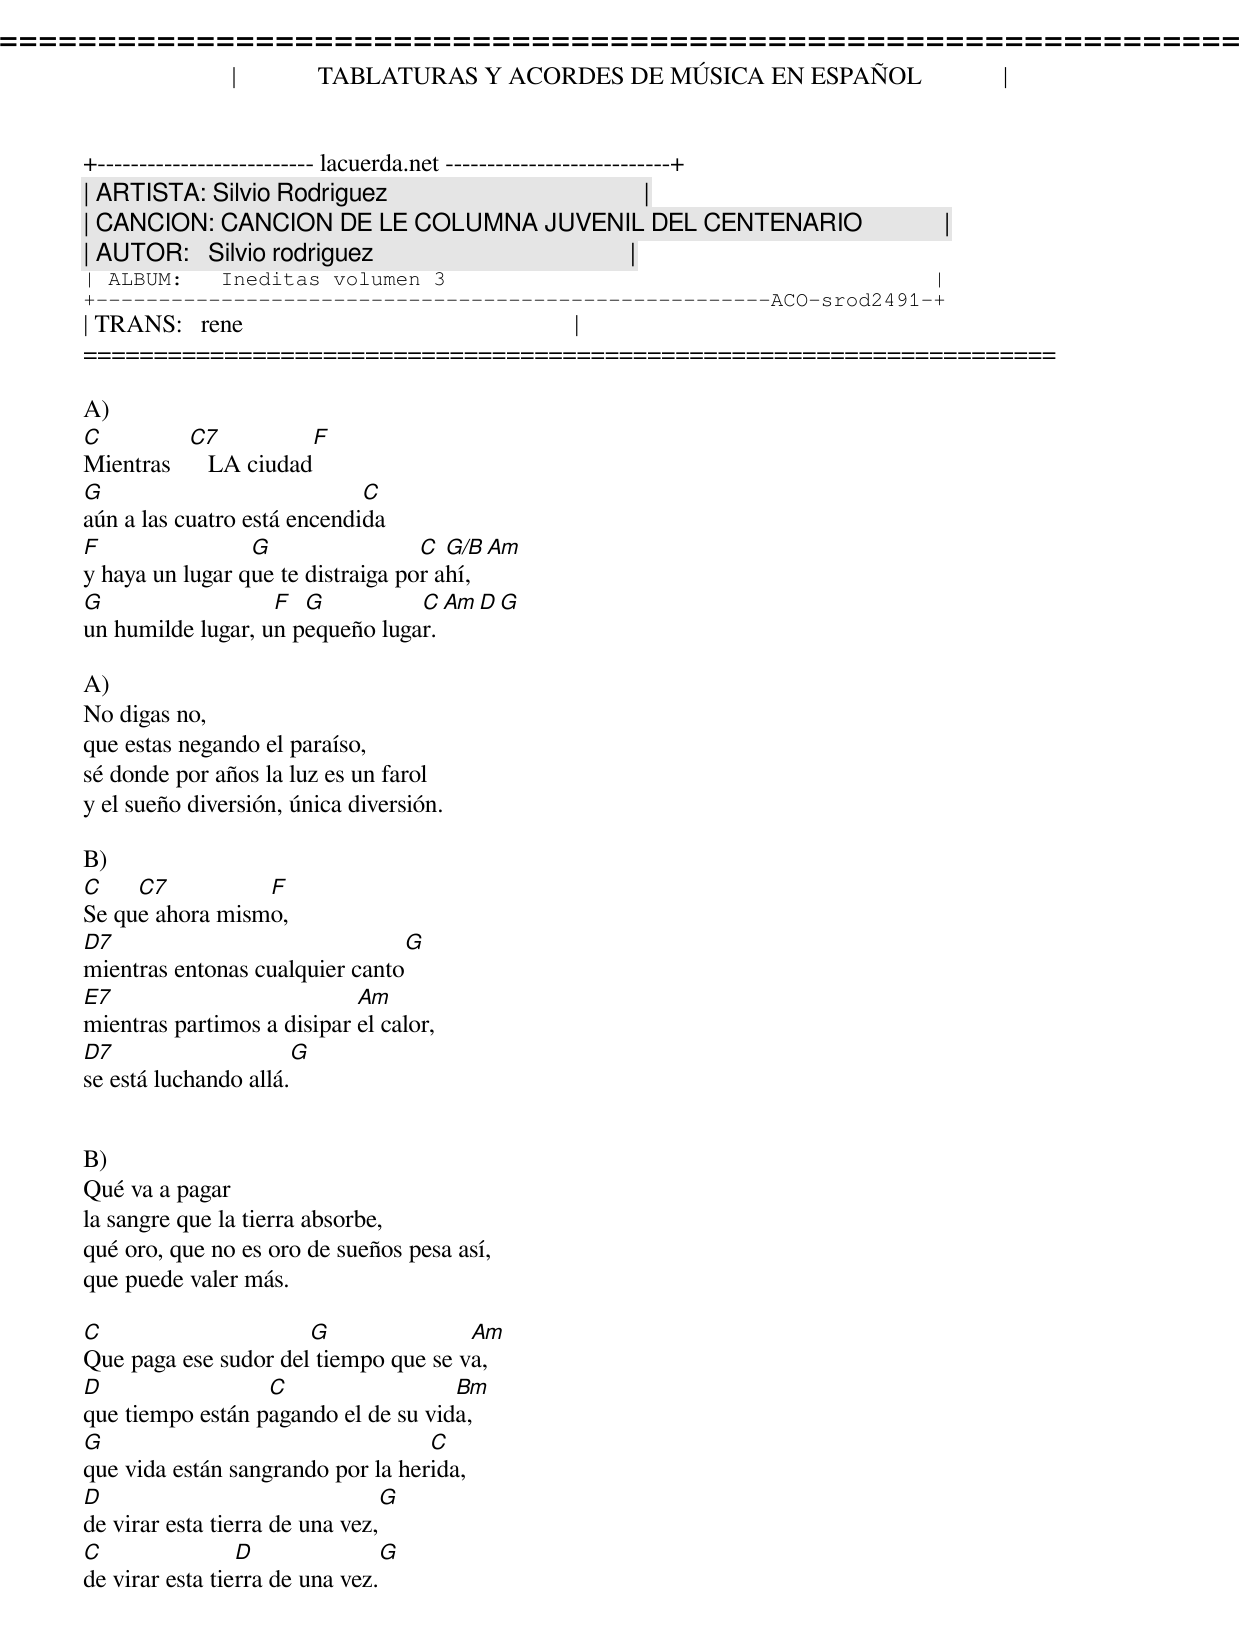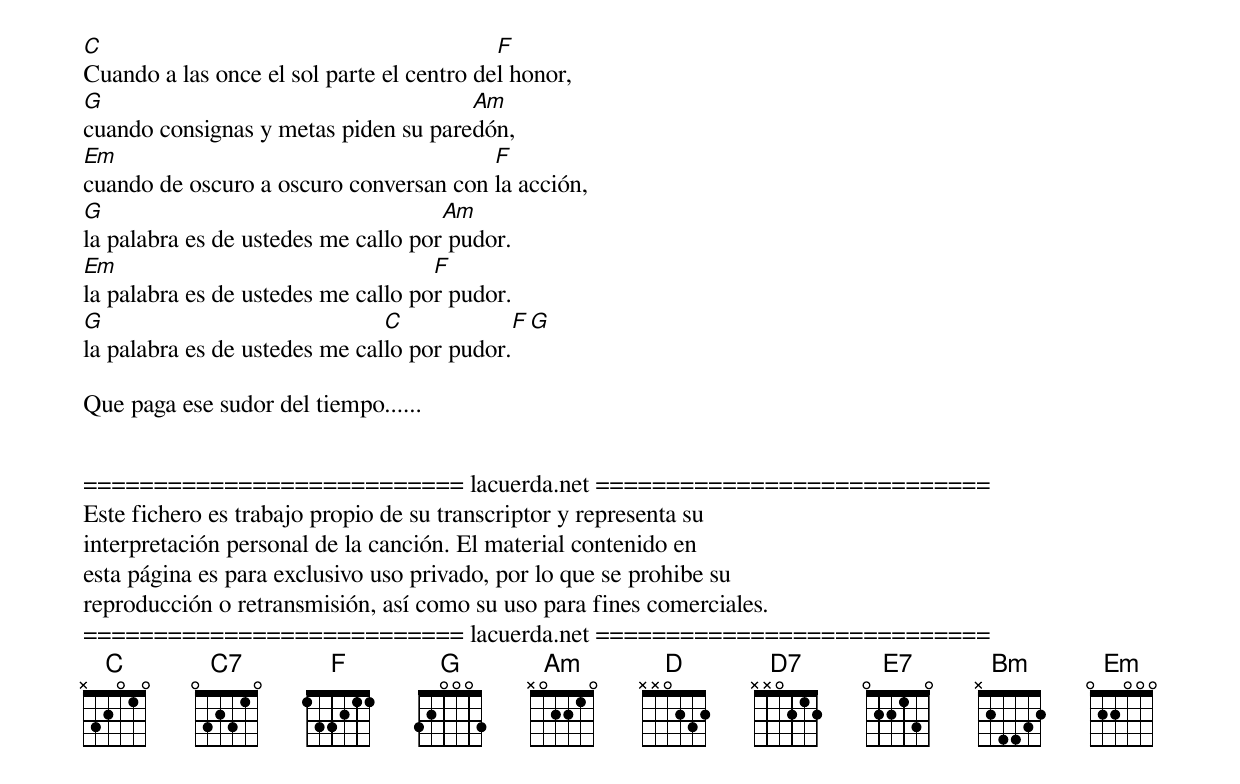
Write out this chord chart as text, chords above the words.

=====================================================================
|             TABLATURAS Y ACORDES DE MÚSICA EN ESPAÑOL             |
+-------------------------- lacuerda.net ---------------------------+
| ARTISTA: Silvio Rodriguez                                         |
| CANCION: CANCION DE LE COLUMNA JUVENIL DEL CENTENARIO             |
| AUTOR:   Silvio rodriguez                                         |
| ALBUM:   Ineditas volumen 3                                       |
+------------------------------------------------------ACO-srod2491-+
| TRANS:   rene                                                     |
=====================================================================

A)
C          C7          F
Mientras      LA ciudad
G                            C
aún a las cuatro está encendida
F                G                 C  G/B  Am
y haya un lugar que te distraiga por ahí,
G                  F  G          C Am  D    G
un humilde lugar, un pequeño lugar.

A)
No digas no,
que estas negando el paraíso,
sé donde por años la luz es un farol
y el sueño diversión, única diversión.

B)
C    C7          F
Se que ahora mismo,
D7                                 G
mientras entonas cualquier canto
E7                          Am
mientras partimos a disipar el calor,
D7                      G
se está luchando allá.


B)
Qué va a pagar
la sangre que la tierra absorbe,
qué oro, que no es oro de sueños pesa así,
que puede valer más.

C                     G               Am
Que paga ese sudor del tiempo que se va,
D                 C                  Bm
que tiempo están pagando el de su vida,
G                                  C
que vida están sangrando por la herida,
D                                  G
de virar esta tierra de una vez,
C                D               G
de virar esta tierra de una vez.

C                                          F
Cuando a las once el sol parte el centro del honor,
G                                     Am
cuando consignas y metas piden su paredón,
Em                                      F
cuando de oscuro a oscuro conversan con la acción,
G                                    Am
la palabra es de ustedes me callo por pudor.
Em                                  F
la palabra es de ustedes me callo por pudor.
G                              C                       F  G
la palabra es de ustedes me callo por pudor.

Que paga ese sudor del tiempo......


=========================== lacuerda.net ============================
Este fichero es trabajo propio de su transcriptor y representa su
interpretación personal de la canción. El material contenido en
esta página es para exclusivo uso privado, por lo que se prohibe su
reproducción o retransmisión, así como su uso para fines comerciales.
=========================== lacuerda.net ============================
